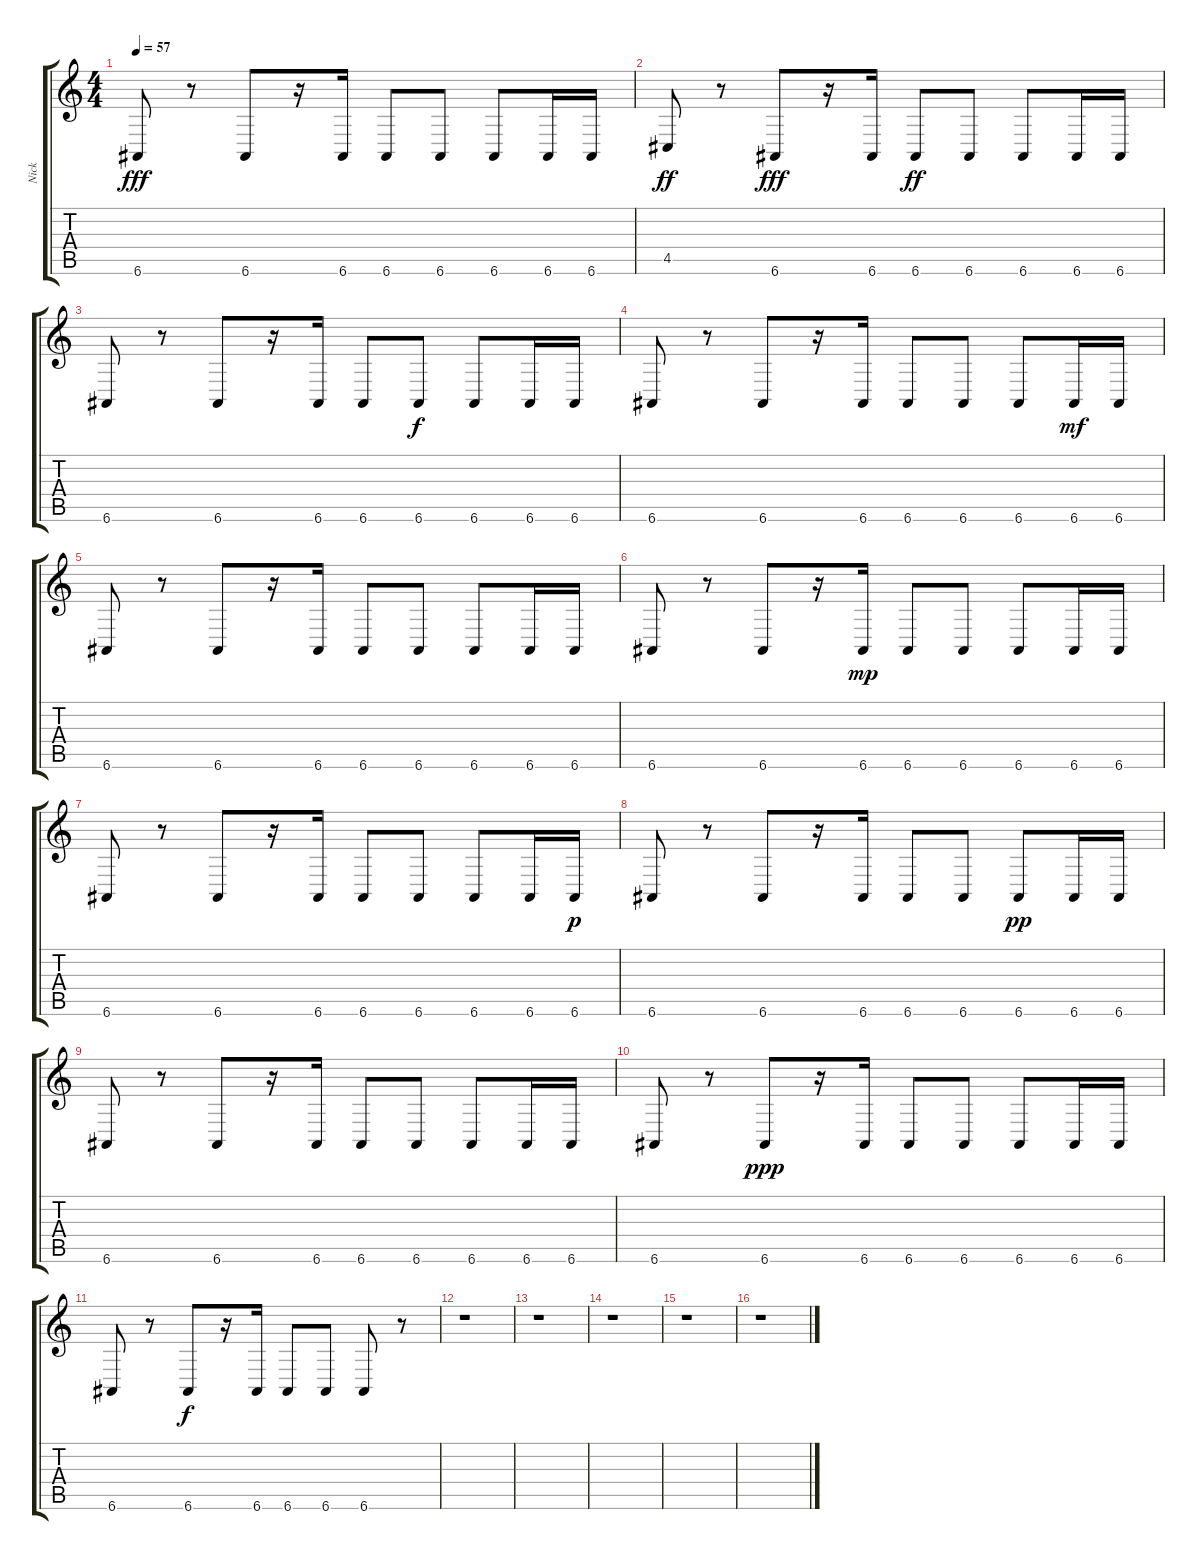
\track ("Nick" "Nick") {instrument acousticgrandpiano}
\staff {score tabs}
\tuning (E4 B3 G3 D3 A2 E2) {hide}
\ts (4 4)
\tempo 57
\clef g2
\ks c
6.6.8{dy fff} r.8 6.6.8 r.16 6.6.16 6.6.8 6.6.8 6.6.8 6.6.16 6.6.16 |
4.5.8{dy ff} r.8 6.6.8{dy fff} r.16 6.6.16 6.6.8{dy ff} 6.6.8 6.6.8 6.6.16 6.6.16 |
6.6.8 r.8 6.6.8 r.16 6.6.16 6.6.8 6.6.8{dy f} 6.6.8 6.6.16 6.6.16 |
6.6.8 r.8 6.6.8 r.16 6.6.16 6.6.8 6.6.8 6.6.8 6.6.16{dy mf} 6.6.16 |
6.6.8 r.8 6.6.8 r.16 6.6.16 6.6.8 6.6.8 6.6.8 6.6.16 6.6.16 |
6.6.8 r.8 6.6.8 r.16 6.6.16{dy mp} 6.6.8 6.6.8 6.6.8 6.6.16 6.6.16 |
6.6.8 r.8 6.6.8 r.16 6.6.16 6.6.8 6.6.8 6.6.8 6.6.16 6.6.16{dy p} |
6.6.8 r.8 6.6.8 r.16 6.6.16 6.6.8 6.6.8 6.6.8{dy pp} 6.6.16 6.6.16 |
6.6.8 r.8 6.6.8 r.16 6.6.16 6.6.8 6.6.8 6.6.8 6.6.16 6.6.16 |
6.6.8 r.8 6.6.8{dy ppp} r.16 6.6.16 6.6.8 6.6.8 6.6.8 6.6.16 6.6.16 |
6.6.8 r.8 6.6.8{dy f} r.16 6.6.16 6.6.8 6.6.8 6.6.8 r.8 |
r.1 |
r.1 |
r.1 |
r.1 |
r.1
